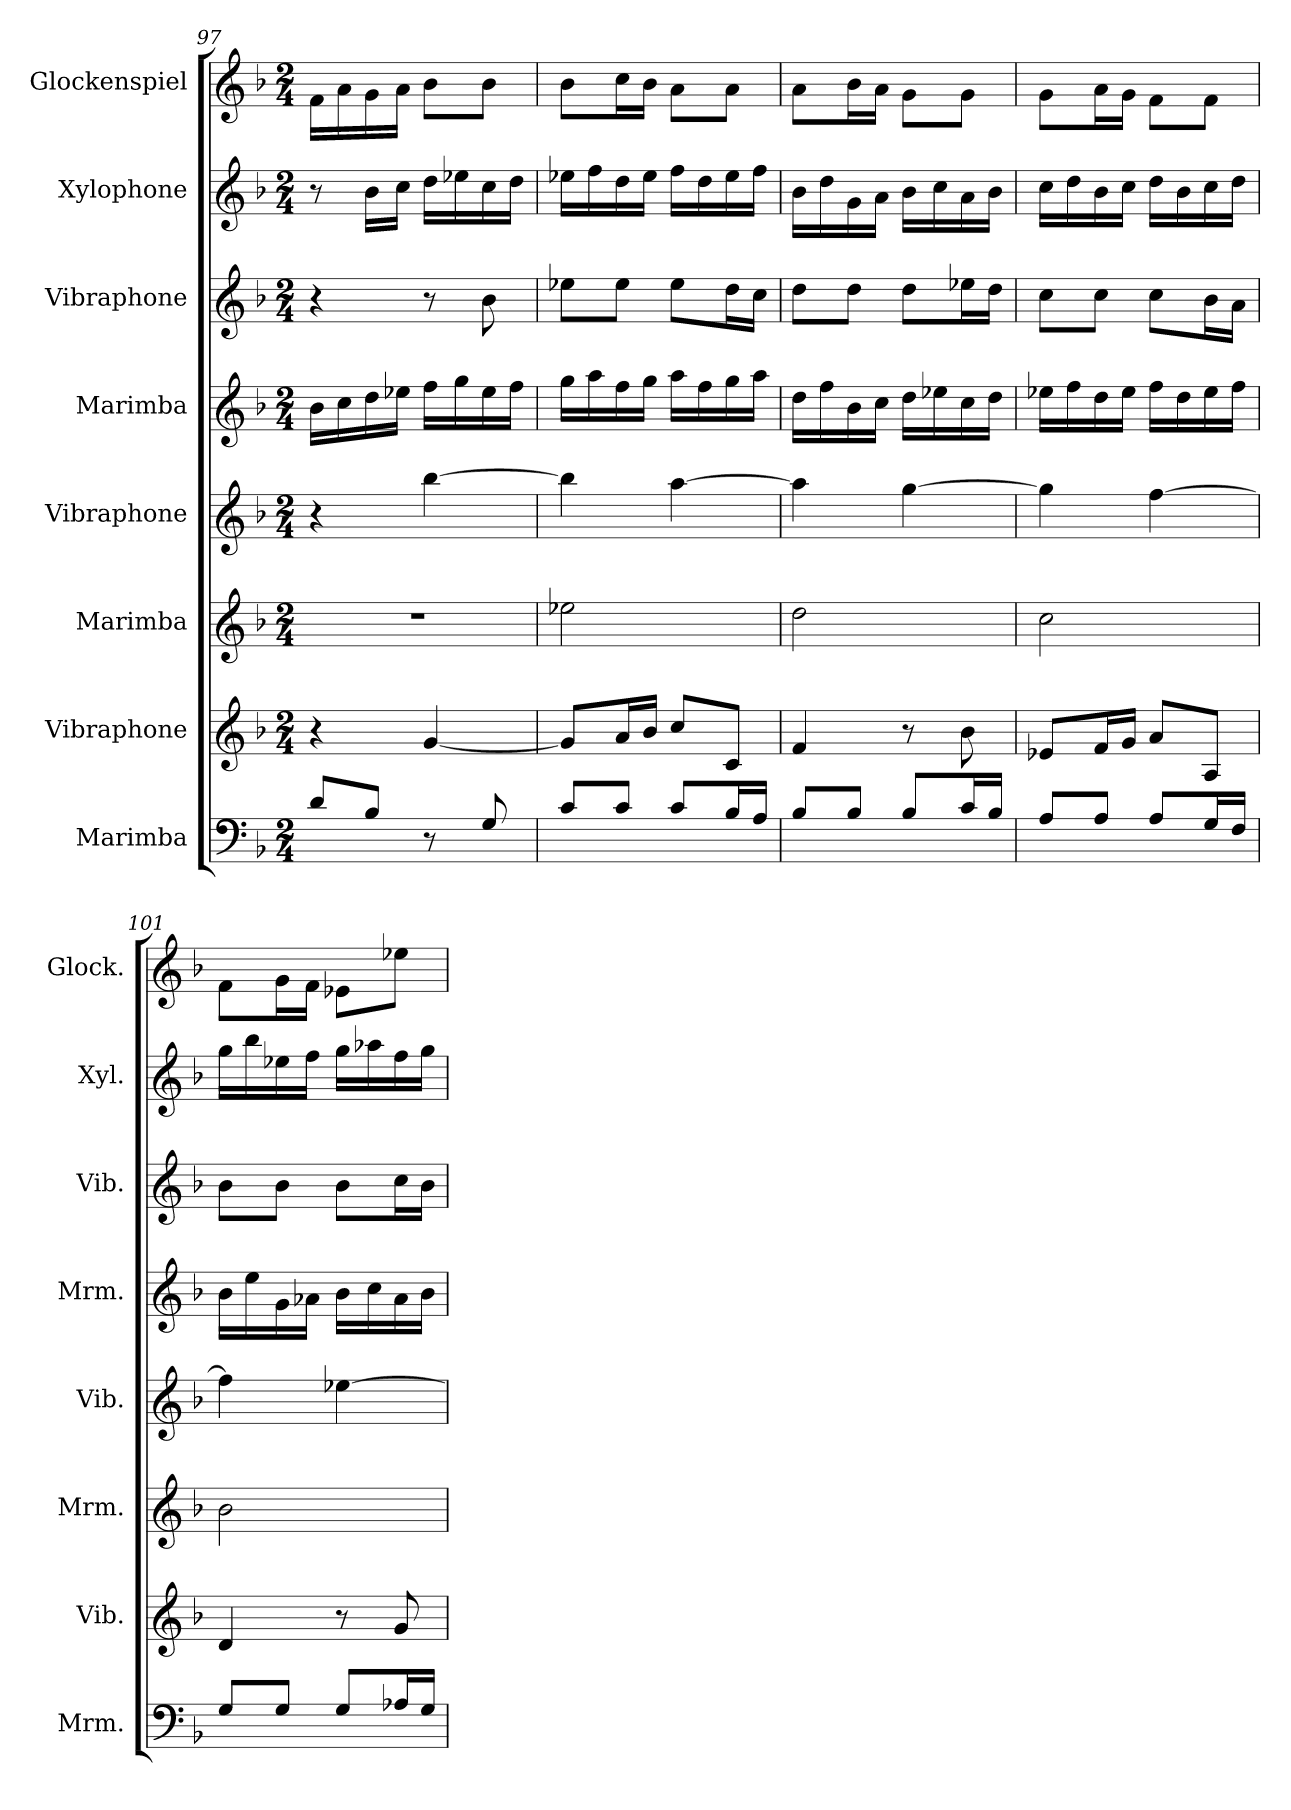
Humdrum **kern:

**kern	**kern	**kern	**kern	**kern	**kern	**kern	**kern
*part8	*part7	*part6	*part5	*part4	*part3	*part2	*part1
*staff8	*staff7	*staff6	*staff5	*staff4	*staff3	*staff2	*staff1
*I"Marimba	*I"Vibraphone	*I"Marimba	*I"Vibraphone	*I"Marimba	*I"Vibraphone	*I"Xylophone	*I"Glockenspiel
*I'Mrm.	*I'Vib.	*I'Mrm.	*I'Vib.	*I'Mrm.	*I'Vib.	*I'Xyl.	*I'Glock.
*clefF4	*clefG2	*clefG2	*clefG2	*clefG2	*clefG2	*clefG2	*clefG2
*	*	*	*	*	*	*ITrd-7c-12	*ITrd-14c-24
*k[b-]	*k[b-]	*k[b-]	*k[b-]	*k[b-]	*k[b-]	*k[b-]	*k[b-]
*M2/4	*M2/4	*M2/4	*M2/4	*M2/4	*M2/4	*M2/4	*M2/4
=97	=97	=97	=97	=97	=97	=97	=97
8d/L	4r	2r	4r	16b-\LL	4r	8r	16fff\LL
.	.	.	.	16cc\	.	.	16aaa\
8B-/J	.	.	.	16dd\	.	16bb-\LL	16ggg\
.	.	.	.	16ee-X\JJ	.	16ccc\JJ	16aaa\JJ
8r	[4g/	.	[4bb-\	16ff\LL	8r	16ddd\LL	8bbb-\L
.	.	.	.	16gg\	.	16eee-X\	.
8G/	.	.	.	16ee-\	8b-\	16ccc\	8bbb-\J
.	.	.	.	16ff\JJ	.	16ddd\JJ	.
=98	=98	=98	=98	=98	=98	=98	=98
8c/L	8g/L]	2ee-X\	4bb-\]	16gg\LL	8ee-X\L	16eee-X\LL	8bbb-\L
.	.	.	.	16aa\	.	16fff\	.
8c/J	16a/L	.	.	16ff\	8ee-\J	16ddd\	16cccc\L
.	16b-/JJ	.	.	16gg\JJ	.	16eee-\JJ	16bbb-\JJ
8c/L	8cc/L	.	[4aa\	16aa\LL	8ee-\L	16fff\LL	8aaa\L
.	.	.	.	16ff\	.	16ddd\	.
16B-/L	8c/J	.	.	16gg\	16dd\L	16eee-\	8aaa\J
16A/JJ	.	.	.	16aa\JJ	16cc\JJ	16fff\JJ	.
=99	=99	=99	=99	=99	=99	=99	=99
8B-/L	4f/	2dd\	4aa\]	16dd\LL	8dd\L	16bb-\LL	8aaa\L
.	.	.	.	16ff\	.	16ddd\	.
8B-/J	.	.	.	16b-\	8dd\J	16gg\	16bbb-\L
.	.	.	.	16cc\JJ	.	16aa\JJ	16aaa\JJ
8B-/L	8r	.	[4gg\	16dd\LL	8dd\L	16bb-\LL	8ggg\L
.	.	.	.	16ee-X\	.	16ccc\	.
16c/L	8b-\	.	.	16cc\	16ee-X\L	16aa\	8ggg\J
16B-/JJ	.	.	.	16dd\JJ	16dd\JJ	16bb-\JJ	.
!!LO:LB:g=z
=100	=100	=100	=100	=100	=100	=100	=100
8A/L	8e-X/L	2cc\	4gg\]	16ee-X\LL	8cc\L	16ccc\LL	8ggg\L
.	.	.	.	16ff\	.	16ddd\	.
8A/J	16f/L	.	.	16dd\	8cc\J	16bb-\	16aaa\L
.	16g/JJ	.	.	16ee-\JJ	.	16ccc\JJ	16ggg\JJ
8A/L	8a/L	.	[4ff\	16ff\LL	8cc\L	16ddd\LL	8fff\L
.	.	.	.	16dd\	.	16bb-\	.
16G/L	8A/J	.	.	16ee-\	16b-\L	16ccc\	8fff\J
16F/JJ	.	.	.	16ff\JJ	16a\JJ	16ddd\JJ	.
=101	=101	=101	=101	=101	=101	=101	=101
8G/L	4d/	2b-\	4ff\]	16b-\LL	8b-\L	16ggg\LL	8fff\L
.	.	.	.	16ee\	.	16bbb-\	.
8G/J	.	.	.	16g\	8b-\J	16eee-X\	16ggg\L
.	.	.	.	16a-X\JJ	.	16fff\JJ	16fff\JJ
8G/L	8r	.	[4ee-X\	16b-\LL	8b-\L	16ggg\LL	8eee-X\L
.	.	.	.	16cc\	.	16aaa-X\	.
16A-X/L	8g/	.	.	16a-\	16cc\L	16fff\	8eeee-X\J
16G/JJ	.	.	.	16b-\JJ	16b-\JJ	16ggg\JJ	.
=	=	=	=	=	=	=	=
*-	*-	*-	*-	*-	*-	*-	*-
